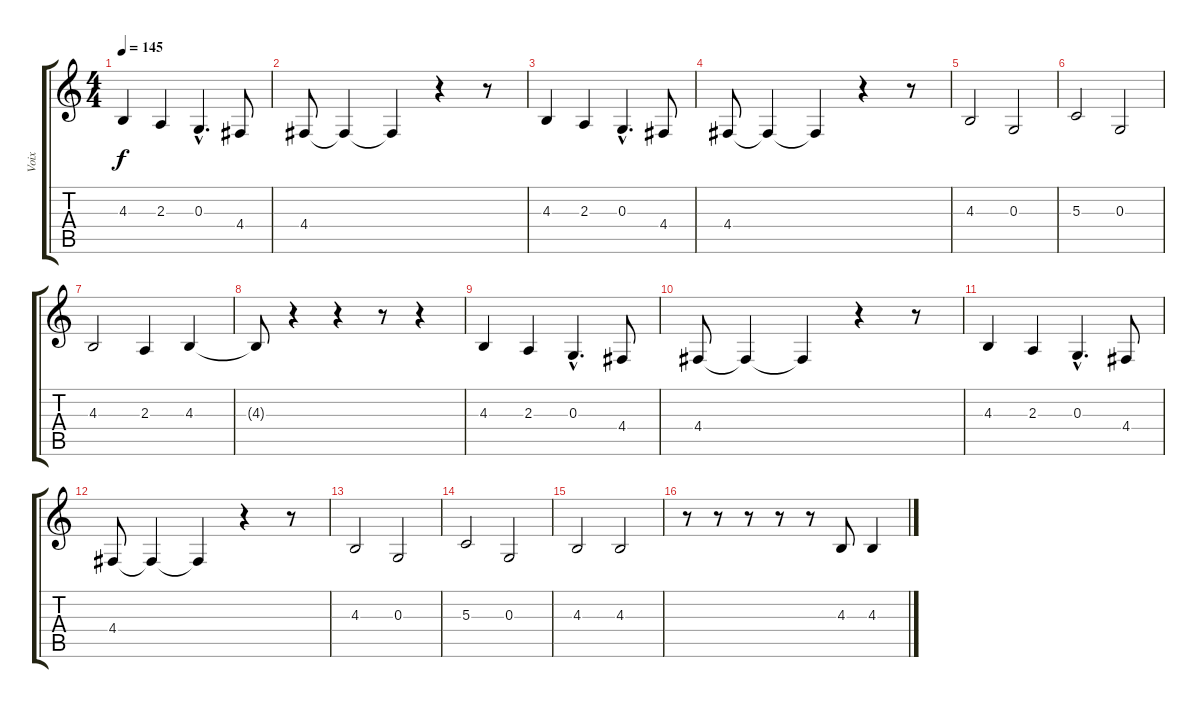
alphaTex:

\track ("Voix" "Voix") {instrument voiceoohs}
\staff {score tabs}
\tuning (E4 B3 G3 D3 A2 E2) {hide}
\ts (4 4)
\tempo 145
\clef g2
\ks c
4.3.4{dy f} 2.3.4 0.3{hac}.4{d} 4.4.8 |
4.4.8 4.4{t}.4 4.4{t}.4 r.4 r.8 |
4.3.4 2.3.4 0.3{hac}.4{d} 4.4.8 |
4.4.8 4.4{t}.4 4.4{t}.4 r.4 r.8 |
4.3.2 0.3.2 |
5.3.2 0.3.2 |
4.3.2 2.3.4 4.3.4 |
4.3{t}.8 r.4 r.4 r.8 r.4 |
4.3.4 2.3.4 0.3{hac}.4{d} 4.4.8 |
4.4.8 4.4{t}.4 4.4{t}.4 r.4 r.8 |
4.3.4 2.3.4 0.3{hac}.4{d} 4.4.8 |
4.4.8 4.4{t}.4 4.4{t}.4 r.4 r.8 |
4.3.2 0.3.2 |
5.3.2 0.3.2 |
4.3.2 4.3.2 |
r.8 r.8 r.8 r.8 r.8 4.3.8 4.3.4
